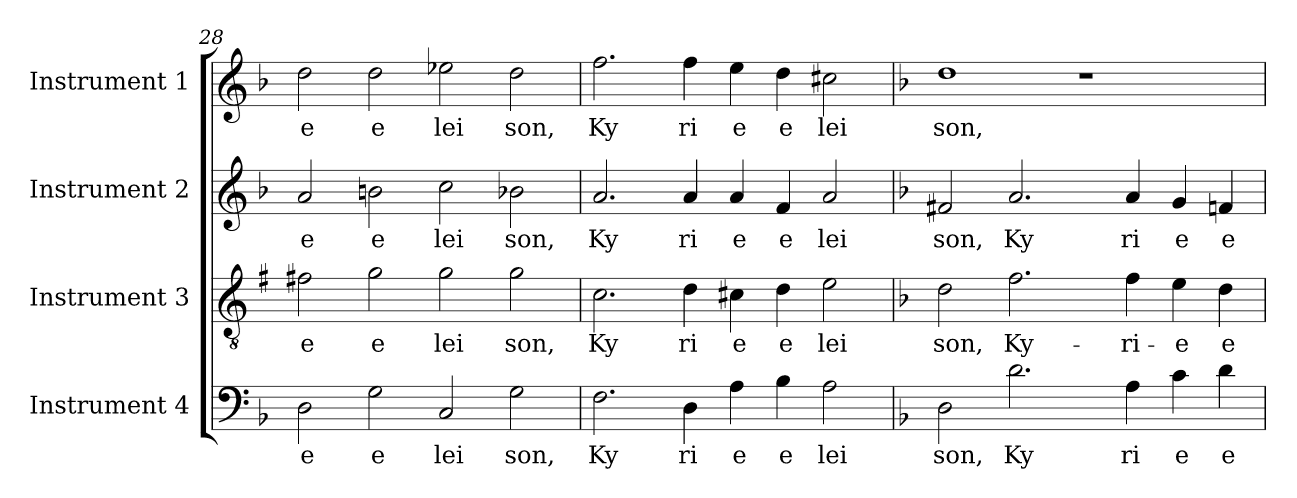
**kern	**text	**kern	**text	**kern	**text	**kern	**text
*part4	*part4	*part3	*part3	*part2	*part2	*part1	*part1
*staff4	*staff4	*staff3	*staff3	*staff2	*staff2	*staff1	*staff1
*I"Instrument 4	*	*I"Instrument 3	*	*I"Instrument 2	*	*I"Instrument 1	*
*clefF4	*	*clefGv2	*	*clefG2	*	*clefG2	*
*k[b-]	*	*k[f#]	*	*k[b-]	*	*k[b-]	*
*F:	*	*G:	*	*F:	*	*F:	*
=28	=28	=28	=28	=28	=28	=28	=28
!	!LO:LY:b:cj	!	!LO:LY:b:cj	!	!LO:LY:b:cj	!	!LO:LY:b:cj
2D\	e	2f#X\	e	2a/	e	2dd\	e
!	!LO:LY:b:cj	!	!LO:LY:b:cj	!	!LO:LY:b:cj	!	!LO:LY:b:cj
2G\	e	2g\	e	2bn\	e	2dd\	e
!	!LO:LY:b:cj	!	!LO:LY:b:cj	!	!LO:LY:b:cj	!	!LO:LY:b:cj
2C/	lei	2g\	lei	2cc\	lei	2ee-X\	lei
!	!LO:LY:b:cj	!	!LO:LY:b:cj	!	!LO:LY:b:cj	!	!LO:LY:b:cj
2G\	son,	2g\	son,	2b-X\	son,	2dd\	son,
=29	=29	=29	=29	=29	=29	=29	=29
!	!LO:LY:b:cj	!	!LO:LY:b:cj	!	!LO:LY:b:cj	!	!LO:LY:b:cj
2.F\	Ky	2.c\	Ky	2.a/	Ky	2.ff\	Ky
!	!LO:LY:b:cj	!	!LO:LY:b:cj	!	!LO:LY:b:cj	!	!LO:LY:b:cj
4D\	ri	4d\	ri	4a/	ri	4ff\	ri
!	!LO:LY:b:cj	!	!LO:LY:b:cj	!	!LO:LY:b:cj	!	!LO:LY:b:cj
4A\	e	4c#X\	e	4a/	e	4ee\	e
!	!LO:LY:b:cj	!	!LO:LY:b:cj	!	!LO:LY:b:cj	!	!LO:LY:b:cj
4B-\	e	4d\	e	4f/	e	4dd\	e
!	!LO:LY:b:cj	!	!LO:LY:b:cj	!	!LO:LY:b:cj	!	!LO:LY:b:cj
2A\	lei	2e\	lei	2a/	lei	2cc#X\	lei
!!LO:PB:g=z
=30	=30	=30	=30	=30	=30	=30	=30
*	*	*k[b-]	*	*	*	*	*
*	*	*F:	*	*	*	*	*
!	!LO:LY:b:cj	!	!LO:LY:b:cj	!	!LO:LY:b:cj	!	!LO:LY:b:cj
2D\	son,	2d\	son,	2f#X/	son,	1dd	son,
!	!LO:LY:b:cj	!	!LO:LY:b:cj	!	!LO:LY:b:cj	!	!
2.d\	Ky	2.f\	Ky-	2.a/	Ky	.	.
.	.	.	.	.	.	1r	.
!	!LO:LY:b:cj	!	!LO:LY:b:cj	!	!LO:LY:b:cj	!	!
4A\	ri	4f\	-ri-	4a/	ri	.	.
!	!LO:LY:b:cj	!	!LO:LY:b:cj	!	!LO:LY:b:cj	!	!
4c\	e	4e\	-e	4g/	e	.	.
!	!LO:LY:b:cj	!	!LO:LY:b:cj	!	!LO:LY:b:cj	!	!
4d\	e	4d\	e-	4fn/	e	.	.
=	=	=	=	=	=	=	=
*-	*-	*-	*-	*-	*-	*-	*-
